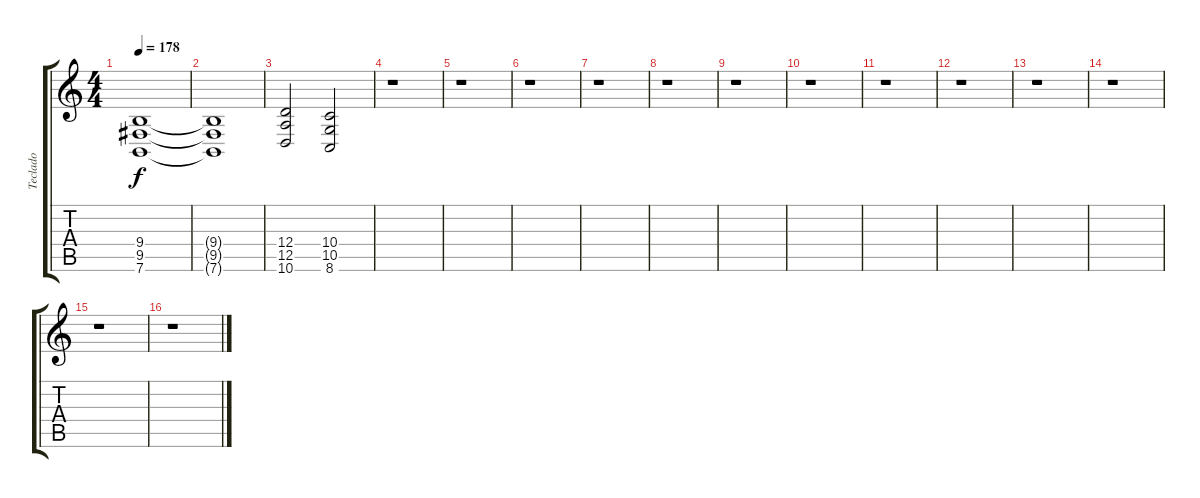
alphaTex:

\track ("Teclado" "Teclado") {instrument stringensemble1}
\staff {score tabs}
\tuning (E4 B3 G3 D3 A2 E2) {hide}
\ts (4 4)
\tempo 178
\clef g2
\ks c
(9.4 9.5 7.6).1{dy f} |
(9.4{t} 9.5{t} 7.6{t}).1 |
(12.4 12.5 10.6).2 (10.4 10.5 8.6).2 |
r.1 |
r.1 |
r.1 |
r.1 |
r.1 |
r.1 |
r.1 |
r.1 |
r.1 |
r.1 |
r.1 |
r.1 |
r.1
